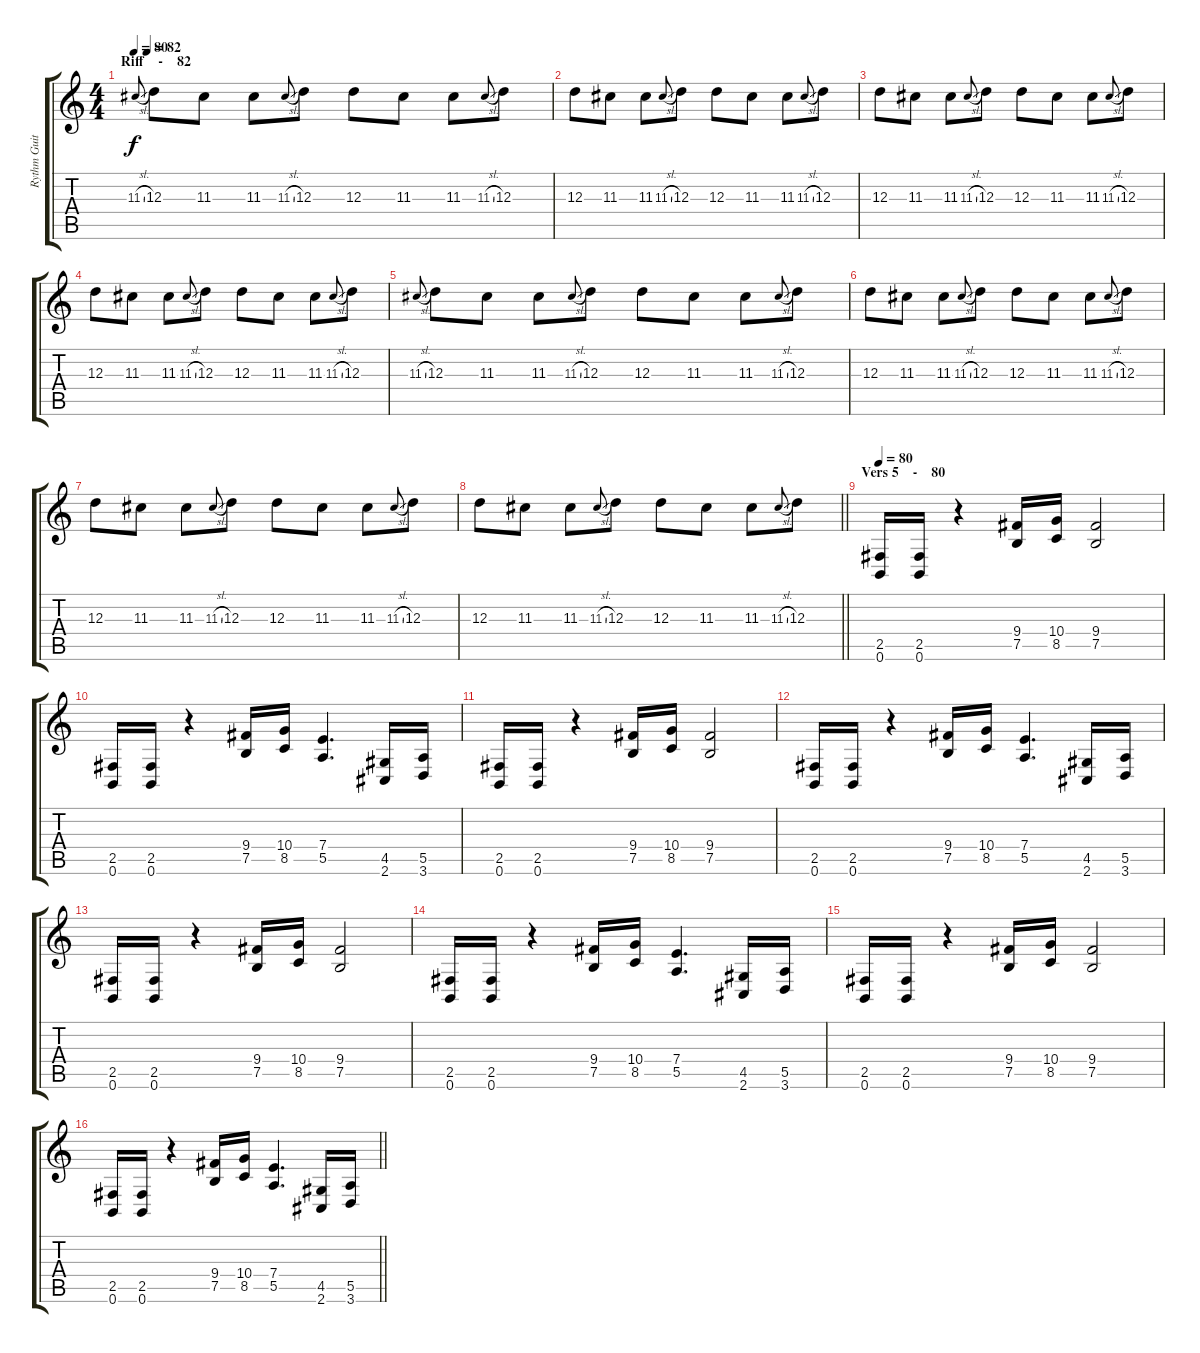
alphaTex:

\track ("Rythm Guitar" "Rythm Guit") {instrument distortionguitar}
\staff {score tabs}
\tuning (B3 Gb3 D3 A2 E2 B1) {hide}
\ts (4 4)
\section ("" "Riff    -    82")
\tempo 80
\tempo (82 0.03125)
\clef g2
\ks c
11.3{sl}.8{gr onbeat dy f} 12.3.8 11.3.8 11.3.8 11.3{sl}.8{gr onbeat} 12.3.8 12.3.8 11.3.8 11.3.8 11.3{sl}.8{gr onbeat} 12.3.8 |
12.3.8 11.3.8 11.3.8 11.3{sl}.8{gr onbeat} 12.3.8 12.3.8 11.3.8 11.3.8 11.3{sl}.8{gr onbeat} 12.3.8 |
12.3.8 11.3.8 11.3.8 11.3{sl}.8{gr onbeat} 12.3.8 12.3.8 11.3.8 11.3.8 11.3{sl}.8{gr onbeat} 12.3.8 |
12.3.8 11.3.8 11.3.8 11.3{sl}.8{gr onbeat} 12.3.8 12.3.8 11.3.8 11.3.8 11.3{sl}.8{gr onbeat} 12.3.8 |
11.3{sl}.8{gr onbeat} 12.3.8 11.3.8 11.3.8 11.3{sl}.8{gr onbeat} 12.3.8 12.3.8 11.3.8 11.3.8 11.3{sl}.8{gr onbeat} 12.3.8 |
12.3.8 11.3.8 11.3.8 11.3{sl}.8{gr onbeat} 12.3.8 12.3.8 11.3.8 11.3.8 11.3{sl}.8{gr onbeat} 12.3.8 |
12.3.8 11.3.8 11.3.8 11.3{sl}.8{gr onbeat} 12.3.8 12.3.8 11.3.8 11.3.8 11.3{sl}.8{gr onbeat} 12.3.8 |
\barLineRight lightlight
12.3.8 11.3.8 11.3.8 11.3{sl}.8{gr onbeat} 12.3.8 12.3.8 11.3.8 11.3.8 11.3{sl}.8{gr onbeat} 12.3.8 |
\section ("" "Vers 5    -    80")
\tempo 80
(2.5 0.6).16 (2.5 0.6).16 r.4 (9.4 7.5).16 (10.4 8.5).16 (9.4 7.5).2 |
(2.5 0.6).16 (2.5 0.6).16 r.4 (9.4 7.5).16 (10.4 8.5).16 (7.4 5.5).4{d} (4.5 2.6).16 (5.5 3.6).16 |
(2.5 0.6).16 (2.5 0.6).16 r.4 (9.4 7.5).16 (10.4 8.5).16 (9.4 7.5).2 |
(2.5 0.6).16 (2.5 0.6).16 r.4 (9.4 7.5).16 (10.4 8.5).16 (7.4 5.5).4{d} (4.5 2.6).16 (5.5 3.6).16 |
(2.5 0.6).16 (2.5 0.6).16 r.4 (9.4 7.5).16 (10.4 8.5).16 (9.4 7.5).2 |
(2.5 0.6).16 (2.5 0.6).16 r.4 (9.4 7.5).16 (10.4 8.5).16 (7.4 5.5).4{d} (4.5 2.6).16 (5.5 3.6).16 |
(2.5 0.6).16 (2.5 0.6).16 r.4 (9.4 7.5).16 (10.4 8.5).16 (9.4 7.5).2 |
\barLineRight lightlight
(2.5 0.6).16 (2.5 0.6).16 r.4 (9.4 7.5).16 (10.4 8.5).16 (7.4 5.5).4{d} (4.5 2.6).16 (5.5 3.6).16
